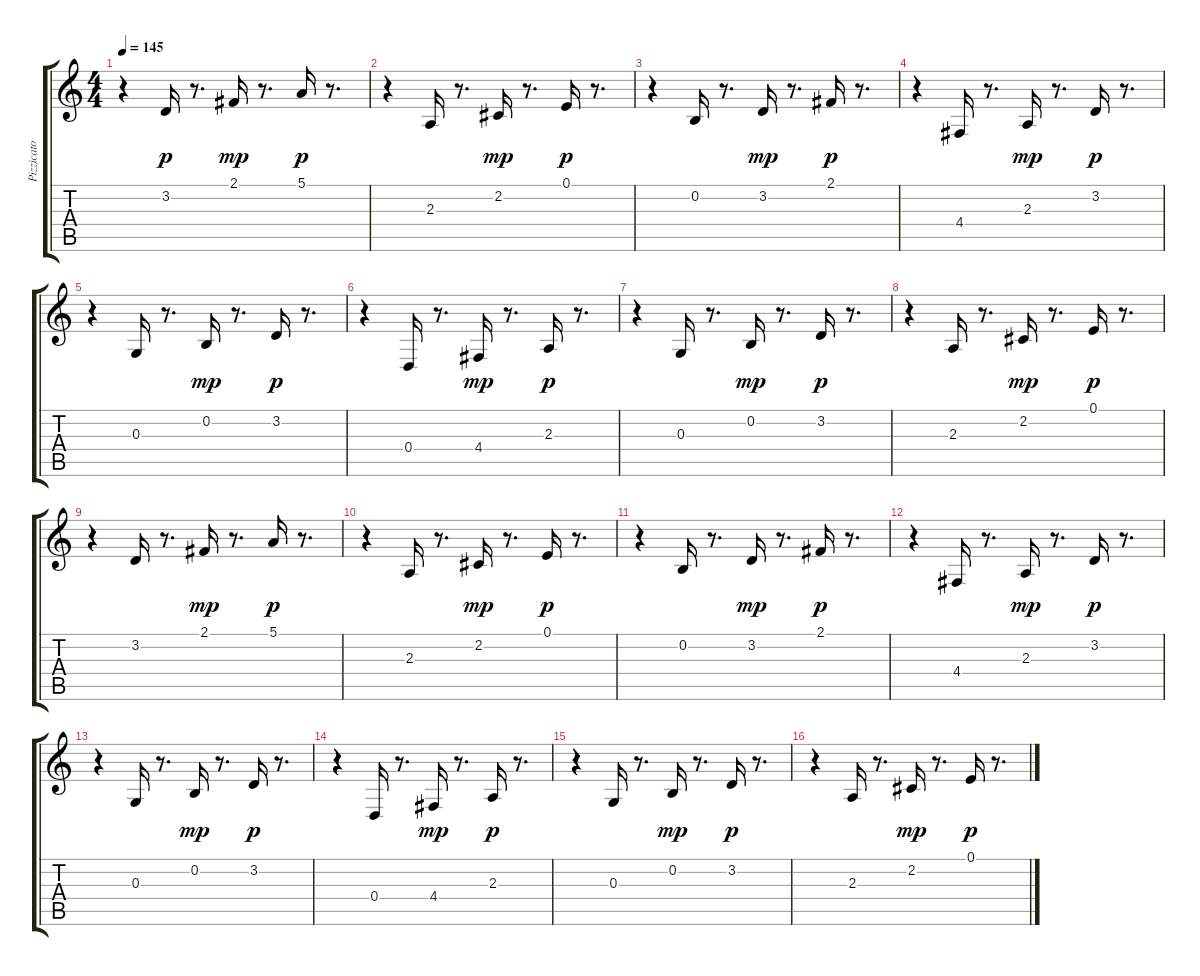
\track ("Pizzicato" "Pizzicato") {instrument pizzicatostrings}
\staff {score tabs}
\tuning (E4 B3 G3 D3 A2 E2) {hide}
\ts (4 4)
\tempo 145
\clef g2
\ks c
r.4{dy p instrument pizzicatostrings} 3.2.16 r.8{d} 2.1.16{dy mp} r.8{d} 5.1.16{dy p} r.8{d} |
r.4 2.3.16 r.8{d} 2.2.16{dy mp} r.8{d} 0.1.16{dy p} r.8{d} |
r.4 0.2.16 r.8{d} 3.2.16{dy mp} r.8{d} 2.1.16{dy p} r.8{d} |
r.4 4.4.16 r.8{d} 2.3.16{dy mp} r.8{d} 3.2.16{dy p} r.8{d} |
r.4 0.3.16 r.8{d} 0.2.16{dy mp} r.8{d} 3.2.16{dy p} r.8{d} |
r.4 0.4.16 r.8{d} 4.4.16{dy mp} r.8{d} 2.3.16{dy p} r.8{d} |
r.4 0.3.16 r.8{d} 0.2.16{dy mp} r.8{d} 3.2.16{dy p} r.8{d} |
r.4 2.3.16 r.8{d} 2.2.16{dy mp} r.8{d} 0.1.16{dy p} r.8{d} |
r.4 3.2.16 r.8{d} 2.1.16{dy mp} r.8{d} 5.1.16{dy p} r.8{d} |
r.4 2.3.16 r.8{d} 2.2.16{dy mp} r.8{d} 0.1.16{dy p} r.8{d} |
r.4 0.2.16 r.8{d} 3.2.16{dy mp} r.8{d} 2.1.16{dy p} r.8{d} |
r.4 4.4.16 r.8{d} 2.3.16{dy mp} r.8{d} 3.2.16{dy p} r.8{d} |
r.4 0.3.16 r.8{d} 0.2.16{dy mp} r.8{d} 3.2.16{dy p} r.8{d} |
r.4 0.4.16 r.8{d} 4.4.16{dy mp} r.8{d} 2.3.16{dy p} r.8{d} |
r.4 0.3.16 r.8{d} 0.2.16{dy mp} r.8{d} 3.2.16{dy p} r.8{d} |
r.4 2.3.16 r.8{d} 2.2.16{dy mp} r.8{d} 0.1.16{dy p} r.8{d}
